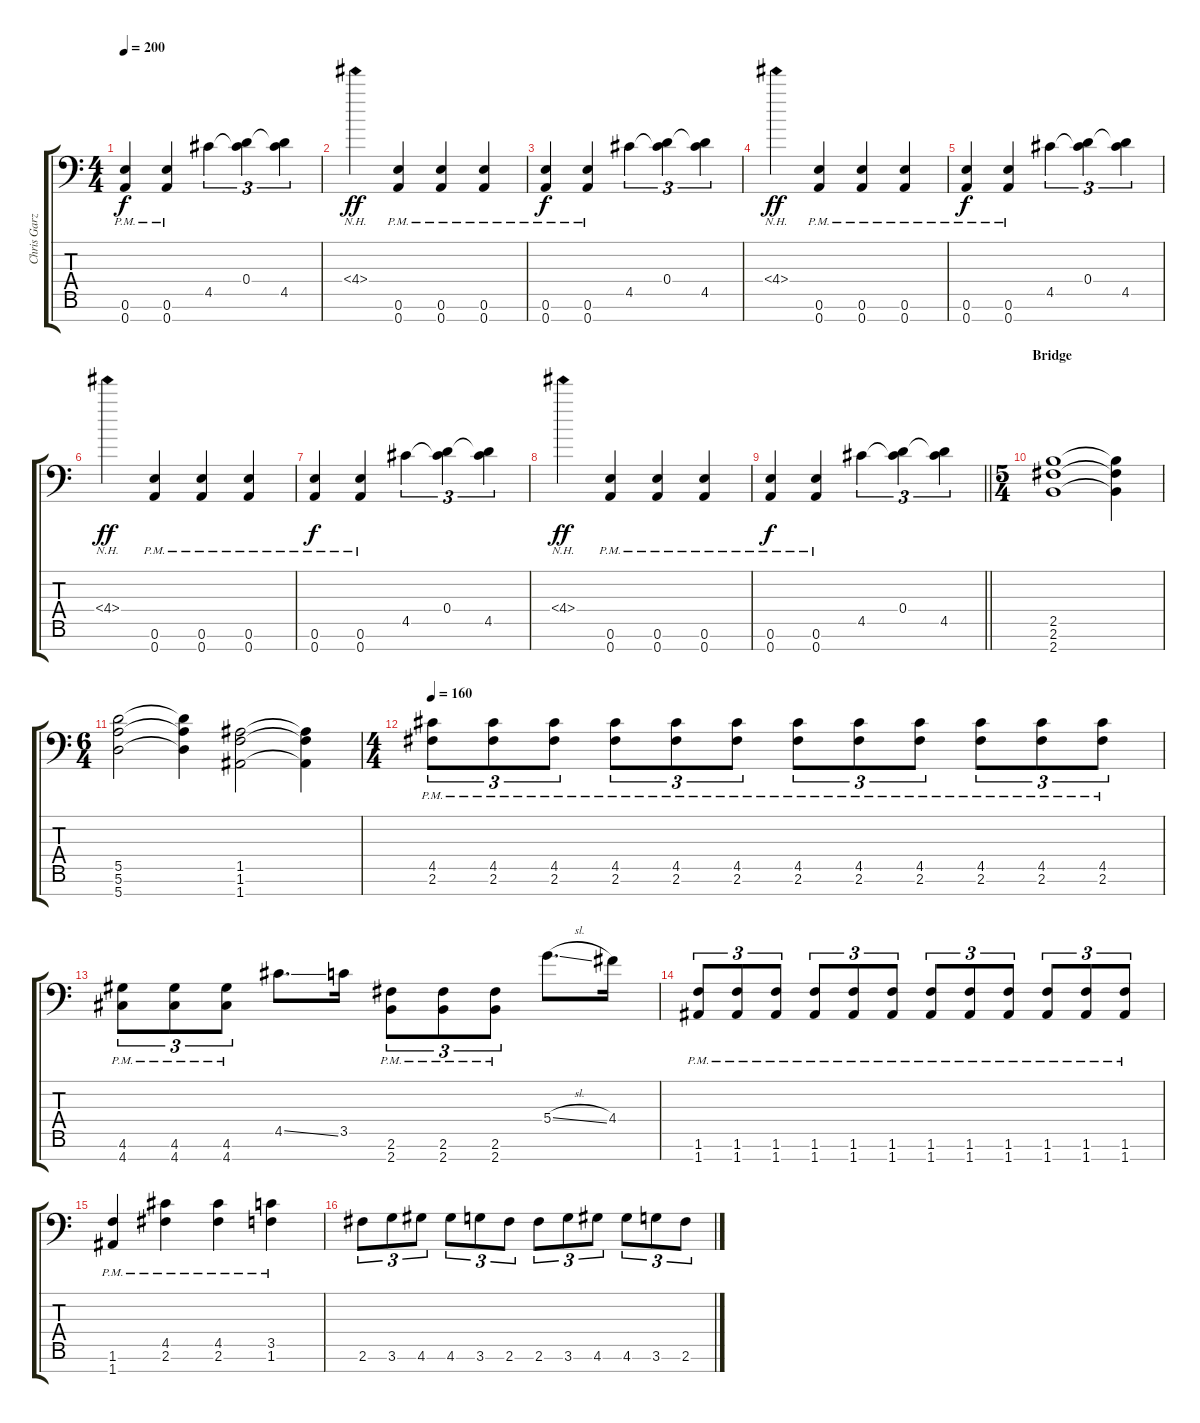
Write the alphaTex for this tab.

\track ("Chris Garza" "Chris Garz") {instrument distortionguitar}
\staff {score tabs}
\tuning (E4 B3 G3 D3 A2 E2 A1) {hide}
\ts (4 4)
\tempo 200
\clef f4
\ks c
(0.6{pm} 0.7{pm}).4{dy f} (0.6{pm} 0.7{pm}).4 4.5.4{tu (3 2)} (0.4 4.5{t}).4{tu (3 2)} (0.4{t} 4.5).4{tu (3 2)} |
4.4{nh}.4{dy ff} (0.6{pm} 0.7{pm}).4 (0.6{pm} 0.7{pm}).4 (0.6{pm} 0.7{pm}).4 |
(0.6{pm} 0.7{pm}).4{dy f} (0.6{pm} 0.7{pm}).4 4.5.4{tu (3 2)} (0.4 4.5{t}).4{tu (3 2)} (0.4{t} 4.5).4{tu (3 2)} |
4.4{nh}.4{dy ff} (0.6{pm} 0.7{pm}).4 (0.6{pm} 0.7{pm}).4 (0.6{pm} 0.7{pm}).4 |
(0.6{pm} 0.7{pm}).4{dy f} (0.6{pm} 0.7{pm}).4 4.5.4{tu (3 2)} (0.4 4.5{t}).4{tu (3 2)} (0.4{t} 4.5).4{tu (3 2)} |
4.4{nh}.4{dy ff} (0.6{pm} 0.7{pm}).4 (0.6{pm} 0.7{pm}).4 (0.6{pm} 0.7{pm}).4 |
(0.6{pm} 0.7{pm}).4{dy f} (0.6{pm} 0.7{pm}).4 4.5.4{tu (3 2)} (0.4 4.5{t}).4{tu (3 2)} (0.4{t} 4.5).4{tu (3 2)} |
4.4{nh}.4{dy ff} (0.6{pm} 0.7{pm}).4 (0.6{pm} 0.7{pm}).4 (0.6{pm} 0.7{pm}).4 |
\barLineRight lightlight
(0.6{pm} 0.7{pm}).4{dy f} (0.6{pm} 0.7{pm}).4 4.5.4{tu (3 2)} (0.4 4.5{t}).4{tu (3 2)} (0.4{t} 4.5).4{tu (3 2)} |
\ts (5 4)
\section ("" "Bridge")
(2.5 2.6 2.7).1 (2.5{t} 2.6{t} 2.7{t}).4 |
\ts (6 4)
(5.5 5.6 5.7).2 (5.5{t} 5.6{t} 5.7{t}).4 (1.5 1.6 1.7).2 (1.5{t} 1.6{t} 1.7{t}).4 |
\ts (4 4)
\tempo 160
(4.5{pm} 2.6{pm}).8{tu (3 2)} (4.5{pm} 2.6{pm}).8{tu (3 2)} (4.5{pm} 2.6{pm}).8{tu (3 2)} (4.5{pm} 2.6{pm}).8{tu (3 2)} (4.5{pm} 2.6{pm}).8{tu (3 2)} (4.5{pm} 2.6{pm}).8{tu (3 2)} (4.5{pm} 2.6{pm}).8{tu (3 2)} (4.5{pm} 2.6{pm}).8{tu (3 2)} (4.5{pm} 2.6{pm}).8{tu (3 2)} (4.5{pm} 2.6{pm}).8{tu (3 2)} (4.5{pm} 2.6{pm}).8{tu (3 2)} (4.5{pm} 2.6{pm}).8{tu (3 2)} |
(4.6{pm} 4.7{pm}).8{tu (3 2)} (4.6{pm} 4.7{pm}).8{tu (3 2)} (4.6{pm} 4.7{pm}).8{tu (3 2)} 4.5{ss}.8{d} 3.5.16 (2.6{pm} 2.7{pm}).8{tu (3 2)} (2.6{pm} 2.7{pm}).8{tu (3 2)} (2.6{pm} 2.7{pm}).8{tu (3 2)} 5.4{sl}.8{d} 4.4.16 |
(1.6{pm} 1.7{pm}).8{tu (3 2)} (1.6{pm} 1.7{pm}).8{tu (3 2)} (1.6{pm} 1.7{pm}).8{tu (3 2)} (1.6{pm} 1.7{pm}).8{tu (3 2)} (1.6{pm} 1.7{pm}).8{tu (3 2)} (1.6{pm} 1.7{pm}).8{tu (3 2)} (1.6{pm} 1.7{pm}).8{tu (3 2)} (1.6{pm} 1.7{pm}).8{tu (3 2)} (1.6{pm} 1.7{pm}).8{tu (3 2)} (1.6{pm} 1.7{pm}).8{tu (3 2)} (1.6{pm} 1.7{pm}).8{tu (3 2)} (1.6{pm} 1.7{pm}).8{tu (3 2)} |
(1.6{pm} 1.7{pm}).4 (4.5{pm} 2.6{pm}).4 (4.5{pm} 2.6{pm}).4 (3.5{pm} 1.6{pm}).4 |
2.6.8{tu (3 2)} 3.6.8{tu (3 2)} 4.6.8{tu (3 2)} 4.6.8{tu (3 2)} 3.6.8{tu (3 2)} 2.6.8{tu (3 2)} 2.6.8{tu (3 2)} 3.6.8{tu (3 2)} 4.6.8{tu (3 2)} 4.6.8{tu (3 2)} 3.6.8{tu (3 2)} 2.6.8{tu (3 2)}
